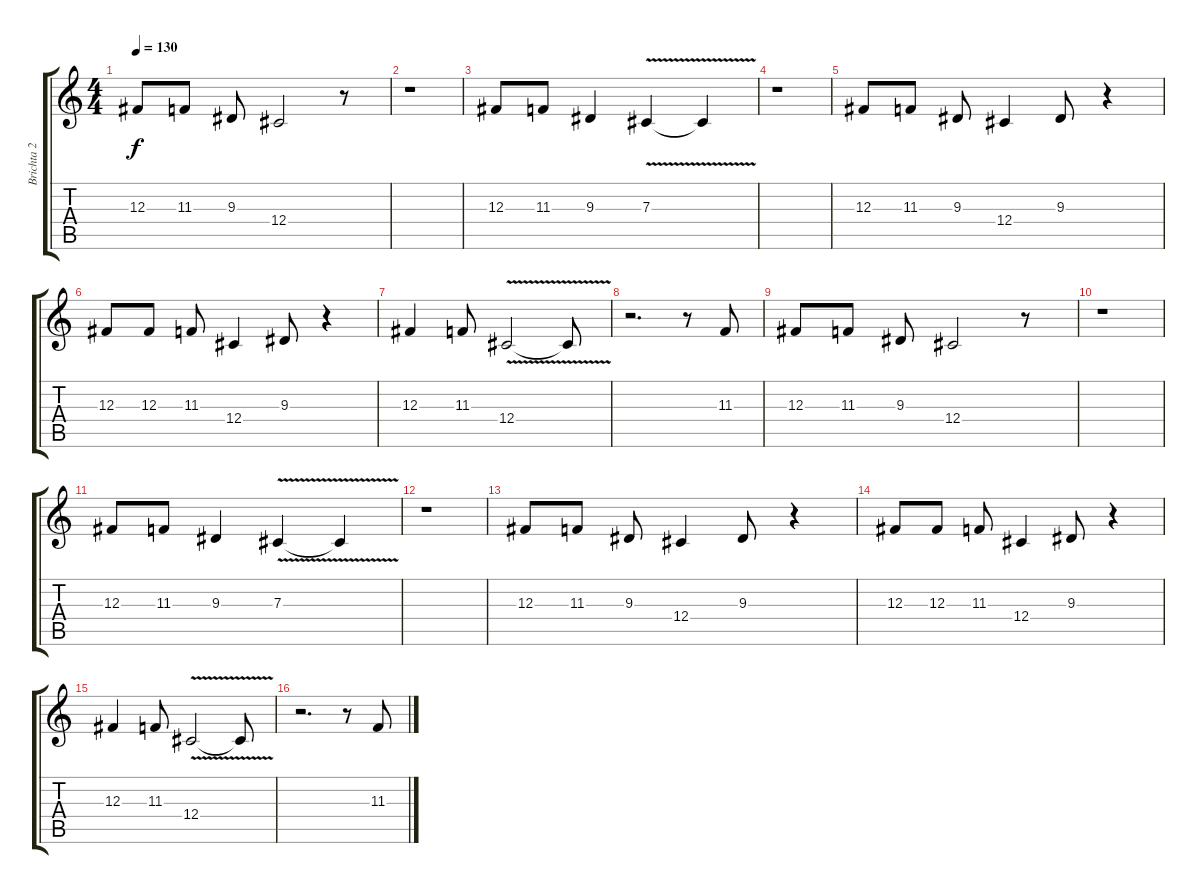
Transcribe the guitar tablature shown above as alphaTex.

\track ("Brichta 2" "Brichta 2") {instrument lead2sawtooth}
\staff {score tabs}
\tuning (Eb4 Bb3 Gb3 Db3 Ab2 Eb2) {hide}
\ts (4 4)
\tempo 130
\clef g2
\ks c
12.3.8{dy f} 11.3.8 9.3.8 12.4.2 r.8 |
r.1 |
12.3.8 11.3.8 9.3.4 7.3{v}.4 7.3{t}.4 |
r.1 |
12.3.8 11.3.8 9.3.8 12.4.4 9.3.8 r.4 |
12.3.8 12.3.8 11.3.8 12.4.4 9.3.8 r.4 |
12.3.4 11.3.8 12.4{v}.2 12.4{t}.8 |
r.2{d} r.8 11.3.8 |
12.3.8 11.3.8 9.3.8 12.4.2 r.8 |
r.1 |
12.3.8 11.3.8 9.3.4 7.3{v}.4 7.3{t}.4 |
r.1 |
12.3.8 11.3.8 9.3.8 12.4.4 9.3.8 r.4 |
12.3.8 12.3.8 11.3.8 12.4.4 9.3.8 r.4 |
12.3.4 11.3.8 12.4{v}.2 12.4{t}.8 |
r.2{d} r.8 11.3.8
